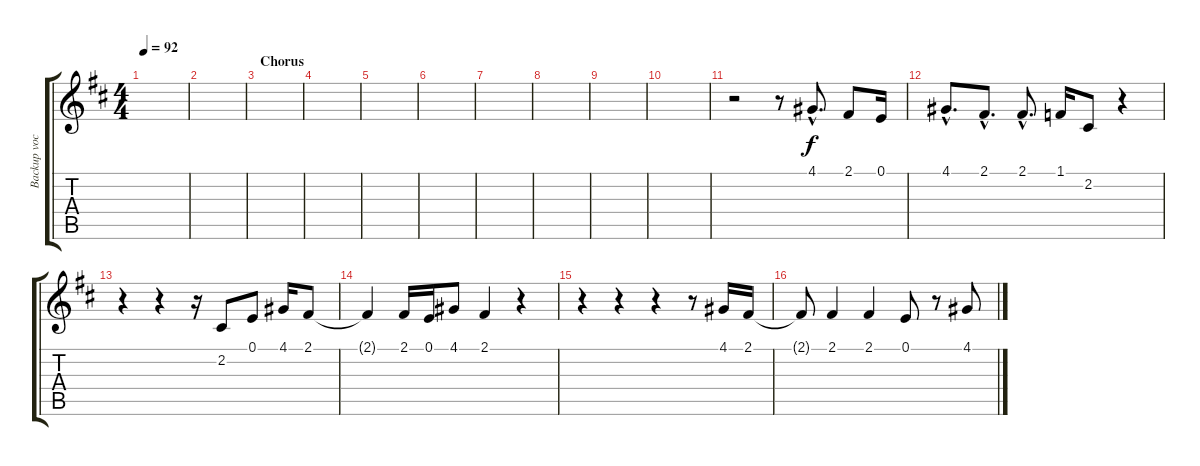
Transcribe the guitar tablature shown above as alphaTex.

\track ("Backup vocals" "Backup voc") {instrument choiraahs}
\staff {score tabs}
\tuning (E4 B3 G3 D3 A2 E2) {hide}
\ts (4 4)
\tempo 92
\clef g2
\ks d
|
|
\section ("" "Chorus")
|
|
|
|
|
|
|
|
r.2{volume 13 instrument choiraahs} r.8 4.1{hac}.8{d} 2.1.8 0.1.16 |
4.1{hac}.8{d} 2.1{hac}.8{d} 2.1{hac}.8{d} 1.1.16 2.2.8 r.4 |
r.4 r.4 r.16 2.2.8 0.1.8 4.1.16 2.1.8 |
2.1{t}.4 2.1.16 0.1.16 4.1.8 2.1.4 r.4 |
r.4 r.4 r.4 r.8 4.1.16 2.1.16 |
2.1{t}.8 2.1.4 2.1.4 0.1.8 r.8 4.1.8
